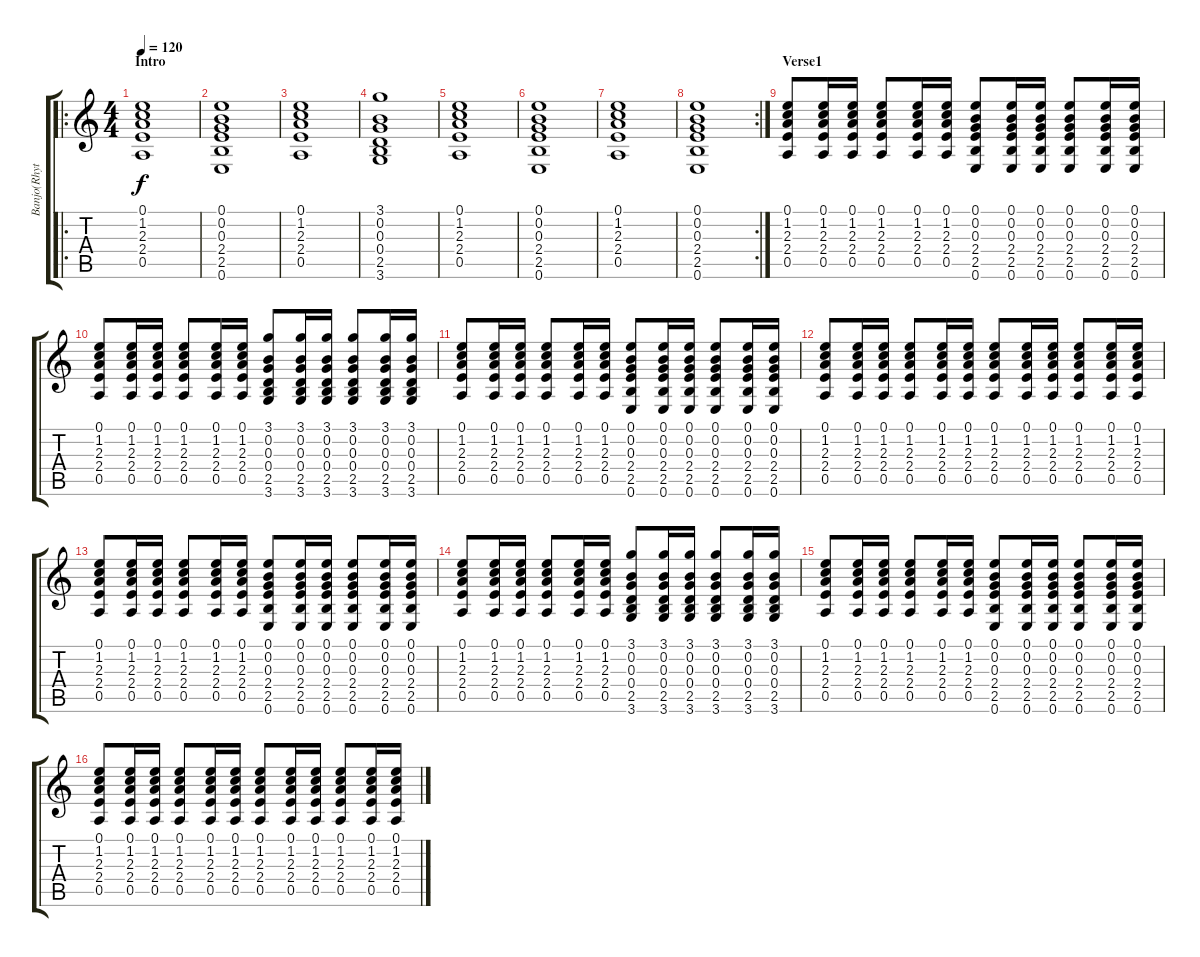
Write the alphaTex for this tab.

\track ("Banjo(Rhytm)" "Banjo(Rhyt") {instrument banjo}
\staff {score tabs}
\tuning (E4 B3 G3 D3 A2 E2) {hide}
\displaytranspose 12
\ro
\ts (4 4)
\section ("" "Intro")
\tempo 120
\clef g2
\ks c
(0.1 1.2 2.3 2.4 0.5).1{dy f instrument banjo} |
(0.1 0.2 0.3 2.4 2.5 0.6).1 |
(0.1 1.2 2.3 2.4 0.5).1 |
(3.1 0.2 0.3 0.4 2.5 3.6).1 |
(0.1 1.2 2.3 2.4 0.5).1 |
(0.1 0.2 0.3 2.4 2.5 0.6).1 |
(0.1 1.2 2.3 2.4 0.5).1 |
\rc 2
(0.1 0.2 0.3 2.4 2.5 0.6).1 |
\section ("" "Verse1")
(0.1 1.2 2.3 2.4 0.5).8 (0.1 1.2 2.3 2.4 0.5).16 (0.1 1.2 2.3 2.4 0.5).16 (0.1 1.2 2.3 2.4 0.5).8 (0.1 1.2 2.3 2.4 0.5).16 (0.1 1.2 2.3 2.4 0.5).16 (0.1 0.2 0.3 2.4 2.5 0.6).8 (0.1 0.2 0.3 2.4 2.5 0.6).16 (0.1 0.2 0.3 2.4 2.5 0.6).16 (0.1 0.2 0.3 2.4 2.5 0.6).8 (0.1 0.2 0.3 2.4 2.5 0.6).16 (0.1 0.2 0.3 2.4 2.5 0.6).16 |
(0.1 1.2 2.3 2.4 0.5).8 (0.1 1.2 2.3 2.4 0.5).16 (0.1 1.2 2.3 2.4 0.5).16 (0.1 1.2 2.3 2.4 0.5).8 (0.1 1.2 2.3 2.4 0.5).16 (0.1 1.2 2.3 2.4 0.5).16 (3.1 0.2 0.3 0.4 2.5 3.6).8 (3.1 0.2 0.3 0.4 2.5 3.6).16 (3.1 0.2 0.3 0.4 2.5 3.6).16 (3.1 0.2 0.3 0.4 2.5 3.6).8 (3.1 0.2 0.3 0.4 2.5 3.6).16 (3.1 0.2 0.3 0.4 2.5 3.6).16 |
(0.1 1.2 2.3 2.4 0.5).8 (0.1 1.2 2.3 2.4 0.5).16 (0.1 1.2 2.3 2.4 0.5).16 (0.1 1.2 2.3 2.4 0.5).8 (0.1 1.2 2.3 2.4 0.5).16 (0.1 1.2 2.3 2.4 0.5).16 (0.1 0.2 0.3 2.4 2.5 0.6).8 (0.1 0.2 0.3 2.4 2.5 0.6).16 (0.1 0.2 0.3 2.4 2.5 0.6).16 (0.1 0.2 0.3 2.4 2.5 0.6).8 (0.1 0.2 0.3 2.4 2.5 0.6).16 (0.1 0.2 0.3 2.4 2.5 0.6).16 |
(0.1 1.2 2.3 2.4 0.5).8 (0.1 1.2 2.3 2.4 0.5).16 (0.1 1.2 2.3 2.4 0.5).16 (0.1 1.2 2.3 2.4 0.5).8 (0.1 1.2 2.3 2.4 0.5).16 (0.1 1.2 2.3 2.4 0.5).16 (0.1 1.2 2.3 2.4 0.5).8 (0.1 1.2 2.3 2.4 0.5).16 (0.1 1.2 2.3 2.4 0.5).16 (0.1 1.2 2.3 2.4 0.5).8 (0.1 1.2 2.3 2.4 0.5).16 (0.1 1.2 2.3 2.4 0.5).16 |
(0.1 1.2 2.3 2.4 0.5).8 (0.1 1.2 2.3 2.4 0.5).16 (0.1 1.2 2.3 2.4 0.5).16 (0.1 1.2 2.3 2.4 0.5).8 (0.1 1.2 2.3 2.4 0.5).16 (0.1 1.2 2.3 2.4 0.5).16 (0.1 0.2 0.3 2.4 2.5 0.6).8 (0.1 0.2 0.3 2.4 2.5 0.6).16 (0.1 0.2 0.3 2.4 2.5 0.6).16 (0.1 0.2 0.3 2.4 2.5 0.6).8 (0.1 0.2 0.3 2.4 2.5 0.6).16 (0.1 0.2 0.3 2.4 2.5 0.6).16 |
(0.1 1.2 2.3 2.4 0.5).8 (0.1 1.2 2.3 2.4 0.5).16 (0.1 1.2 2.3 2.4 0.5).16 (0.1 1.2 2.3 2.4 0.5).8 (0.1 1.2 2.3 2.4 0.5).16 (0.1 1.2 2.3 2.4 0.5).16 (3.1 0.2 0.3 0.4 2.5 3.6).8 (3.1 0.2 0.3 0.4 2.5 3.6).16 (3.1 0.2 0.3 0.4 2.5 3.6).16 (3.1 0.2 0.3 0.4 2.5 3.6).8 (3.1 0.2 0.3 0.4 2.5 3.6).16 (3.1 0.2 0.3 0.4 2.5 3.6).16 |
(0.1 1.2 2.3 2.4 0.5).8 (0.1 1.2 2.3 2.4 0.5).16 (0.1 1.2 2.3 2.4 0.5).16 (0.1 1.2 2.3 2.4 0.5).8 (0.1 1.2 2.3 2.4 0.5).16 (0.1 1.2 2.3 2.4 0.5).16 (0.1 0.2 0.3 2.4 2.5 0.6).8 (0.1 0.2 0.3 2.4 2.5 0.6).16 (0.1 0.2 0.3 2.4 2.5 0.6).16 (0.1 0.2 0.3 2.4 2.5 0.6).8 (0.1 0.2 0.3 2.4 2.5 0.6).16 (0.1 0.2 0.3 2.4 2.5 0.6).16 |
(0.1 1.2 2.3 2.4 0.5).8 (0.1 1.2 2.3 2.4 0.5).16 (0.1 1.2 2.3 2.4 0.5).16 (0.1 1.2 2.3 2.4 0.5).8 (0.1 1.2 2.3 2.4 0.5).16 (0.1 1.2 2.3 2.4 0.5).16 (0.1 1.2 2.3 2.4 0.5).8 (0.1 1.2 2.3 2.4 0.5).16 (0.1 1.2 2.3 2.4 0.5).16 (0.1 1.2 2.3 2.4 0.5).8 (0.1 1.2 2.3 2.4 0.5).16 (0.1 1.2 2.3 2.4 0.5).16
